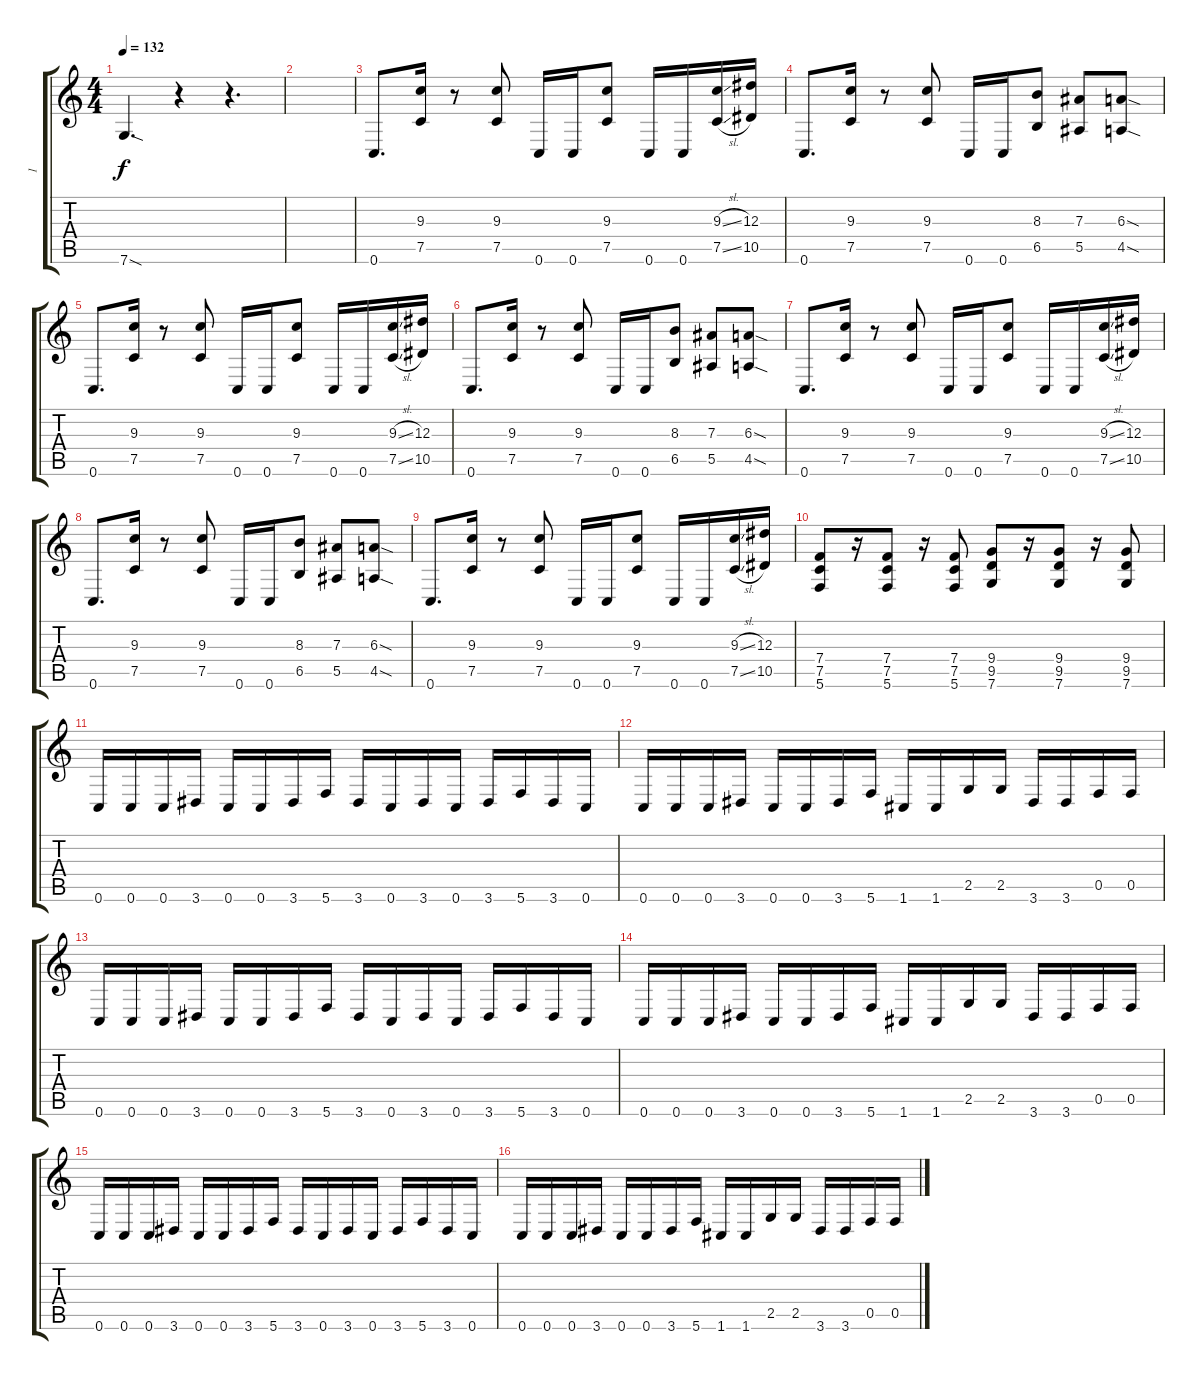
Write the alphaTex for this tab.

\track ("1" "1") {instrument overdrivenguitar}
\staff {score tabs}
\tuning (C4 G3 Eb3 Bb2 F2 C2) {hide}
\ts (4 4)
\tempo 132
\clef g2
\ks c
7.6{sod}.4{d dy f} r.4 r.4{d} |
|
0.6.8{d} (9.3 7.5).16 r.8 (9.3 7.5).8 0.6.16 0.6.16 (9.3 7.5).8 0.6.16 0.6.16 (9.3{sl} 7.5{sl}).16 (12.3 10.5).16 |
0.6.8{d} (9.3 7.5).16 r.8 (9.3 7.5).8 0.6.16 0.6.16 (8.3 6.5).8 (7.3 5.5).8 (6.3{sod} 4.5{sod}).8 |
0.6.8{d} (9.3 7.5).16 r.8 (9.3 7.5).8 0.6.16 0.6.16 (9.3 7.5).8 0.6.16 0.6.16 (9.3{sl} 7.5{sl}).16 (12.3 10.5).16 |
0.6.8{d} (9.3 7.5).16 r.8 (9.3 7.5).8 0.6.16 0.6.16 (8.3 6.5).8 (7.3 5.5).8 (6.3{sod} 4.5{sod}).8 |
0.6.8{d} (9.3 7.5).16 r.8 (9.3 7.5).8 0.6.16 0.6.16 (9.3 7.5).8 0.6.16 0.6.16 (9.3{sl} 7.5{sl}).16 (12.3 10.5).16 |
0.6.8{d} (9.3 7.5).16 r.8 (9.3 7.5).8 0.6.16 0.6.16 (8.3 6.5).8 (7.3 5.5).8 (6.3{sod} 4.5{sod}).8 |
0.6.8{d} (9.3 7.5).16 r.8 (9.3 7.5).8 0.6.16 0.6.16 (9.3 7.5).8 0.6.16 0.6.16 (9.3{sl} 7.5{sl}).16 (12.3 10.5).16 |
(7.4 7.5 5.6).8 r.16 (7.4 7.5 5.6).8 r.16 (7.4 7.5 5.6).8 (9.4 9.5 7.6).8 r.16 (9.4 9.5 7.6).8 r.16 (9.4 9.5 7.6).8 |
0.6.16 0.6.16 0.6.16 3.6.16 0.6.16 0.6.16 3.6.16 5.6.16 3.6.16 0.6.16 3.6.16 0.6.16 3.6.16 5.6.16 3.6.16 0.6.16 |
0.6.16 0.6.16 0.6.16 3.6.16 0.6.16 0.6.16 3.6.16 5.6.16 1.6.16 1.6.16 2.5.16 2.5.16 3.6.16 3.6.16 0.5.16 0.5.16 |
0.6.16 0.6.16 0.6.16 3.6.16 0.6.16 0.6.16 3.6.16 5.6.16 3.6.16 0.6.16 3.6.16 0.6.16 3.6.16 5.6.16 3.6.16 0.6.16 |
0.6.16 0.6.16 0.6.16 3.6.16 0.6.16 0.6.16 3.6.16 5.6.16 1.6.16 1.6.16 2.5.16 2.5.16 3.6.16 3.6.16 0.5.16 0.5.16 |
0.6.16 0.6.16 0.6.16 3.6.16 0.6.16 0.6.16 3.6.16 5.6.16 3.6.16 0.6.16 3.6.16 0.6.16 3.6.16 5.6.16 3.6.16 0.6.16 |
0.6.16 0.6.16 0.6.16 3.6.16 0.6.16 0.6.16 3.6.16 5.6.16 1.6.16 1.6.16 2.5.16 2.5.16 3.6.16 3.6.16 0.5.16 0.5.16
